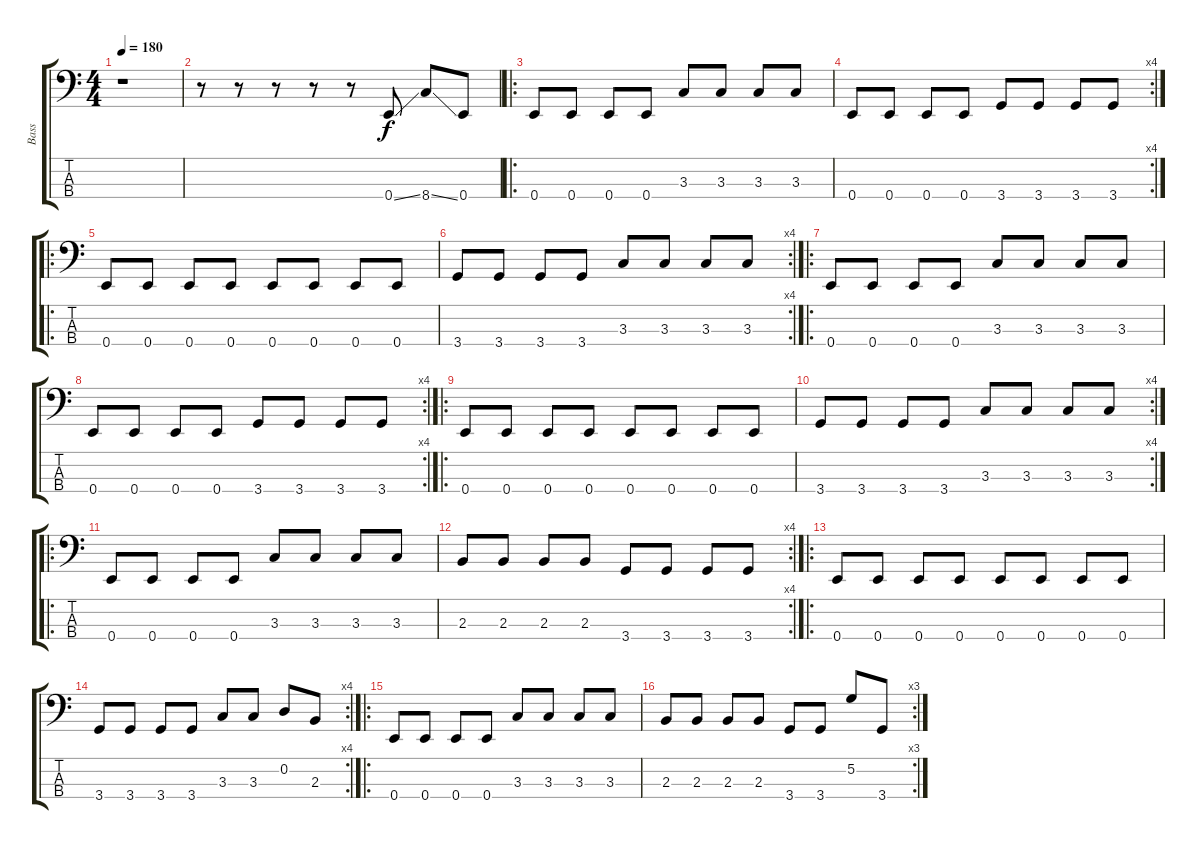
\track ("Bass" "Bass") {instrument electricbasspick}
\staff {score tabs}
\tuning (G2 D2 A1 E1) {hide}
\ts (4 4)
\tempo 180
\clef f4
\ks c
r.1{dy f instrument electricbasspick} |
r.8 r.8 r.8 r.8 r.8 0.4{ss}.8 8.4{ss}.8 0.4.8 |
\ro
0.4.8 0.4.8 0.4.8 0.4.8 3.3.8 3.3.8 3.3.8 3.3.8 |
\rc 4
0.4.8 0.4.8 0.4.8 0.4.8 3.4.8 3.4.8 3.4.8 3.4.8 |
\ro
0.4.8 0.4.8 0.4.8 0.4.8 0.4.8 0.4.8 0.4.8 0.4.8 |
\rc 4
3.4.8 3.4.8 3.4.8 3.4.8 3.3.8 3.3.8 3.3.8 3.3.8 |
\ro
0.4.8 0.4.8 0.4.8 0.4.8 3.3.8 3.3.8 3.3.8 3.3.8 |
\rc 4
0.4.8 0.4.8 0.4.8 0.4.8 3.4.8 3.4.8 3.4.8 3.4.8 |
\ro
0.4.8 0.4.8 0.4.8 0.4.8 0.4.8 0.4.8 0.4.8 0.4.8 |
\rc 4
3.4.8 3.4.8 3.4.8 3.4.8 3.3.8 3.3.8 3.3.8 3.3.8 |
\ro
0.4.8 0.4.8 0.4.8 0.4.8 3.3.8 3.3.8 3.3.8 3.3.8 |
\rc 4
2.3.8 2.3.8 2.3.8 2.3.8 3.4.8 3.4.8 3.4.8 3.4.8 |
\ro
0.4.8 0.4.8 0.4.8 0.4.8 0.4.8 0.4.8 0.4.8 0.4.8 |
\rc 4
3.4.8 3.4.8 3.4.8 3.4.8 3.3.8 3.3.8 0.2.8 2.3.8 |
\ro
0.4.8 0.4.8 0.4.8 0.4.8 3.3.8 3.3.8 3.3.8 3.3.8 |
\rc 3
2.3.8 2.3.8 2.3.8 2.3.8 3.4.8 3.4.8 5.2.8 3.4.8
